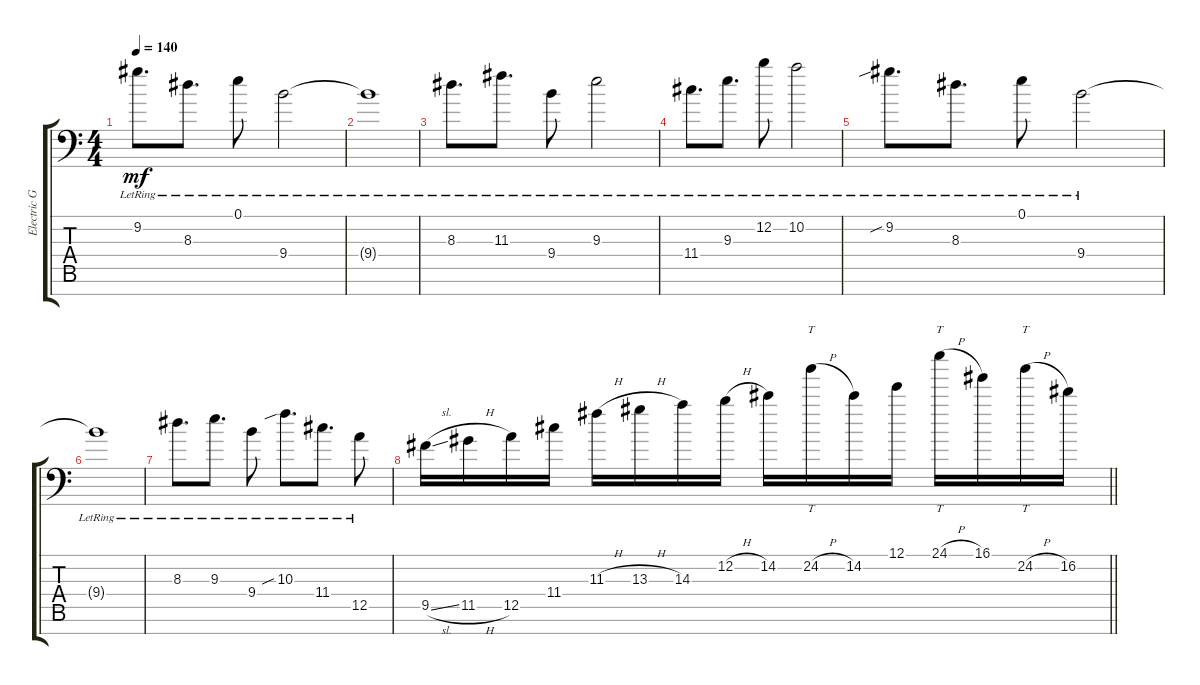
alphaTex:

\track ("Electric Guitar" "Electric G") {instrument distortionguitar}
\staff {score tabs}
\tuning (E4 B3 G3 D3 A2 E2 A1) {hide}
\ts (4 4)
\tempo 140
\clef f4
\ks c
9.2{lr}.8{d dy mf} 8.3{lr}.8{d} 0.1{lr}.8 9.4{lr}.2 |
9.4{lr t}.1 |
8.3{lr}.8{d} 11.3{lr}.8{d} 9.4{lr}.8 9.3{lr}.2 |
11.4{lr}.8{d} 9.3{lr}.8{d} 12.2{lr}.8 10.2{lr}.2 |
9.2{sib lr}.8{d} 8.3{lr}.8{d} 0.1{lr}.8 9.4{lr}.2 |
9.4{lr t}.1 |
8.3{lr}.8{d} 9.3{lr}.8{d} 9.4{lr}.8 10.3{sib lr}.8{d} 11.4{lr}.8{d} 12.5{lr}.8 |
\barLineRight lightlight
9.5{sl}.16 11.5{h}.16 12.5.16 11.4.16 11.3{h}.16 13.3{h}.16 14.3.16 12.2{h}.16 14.2.16 24.2{h}.16{tt} 14.2.16 12.1.16 24.1{h}.16{tt} 16.1.16 24.2{h}.16{tt} 16.2.16
